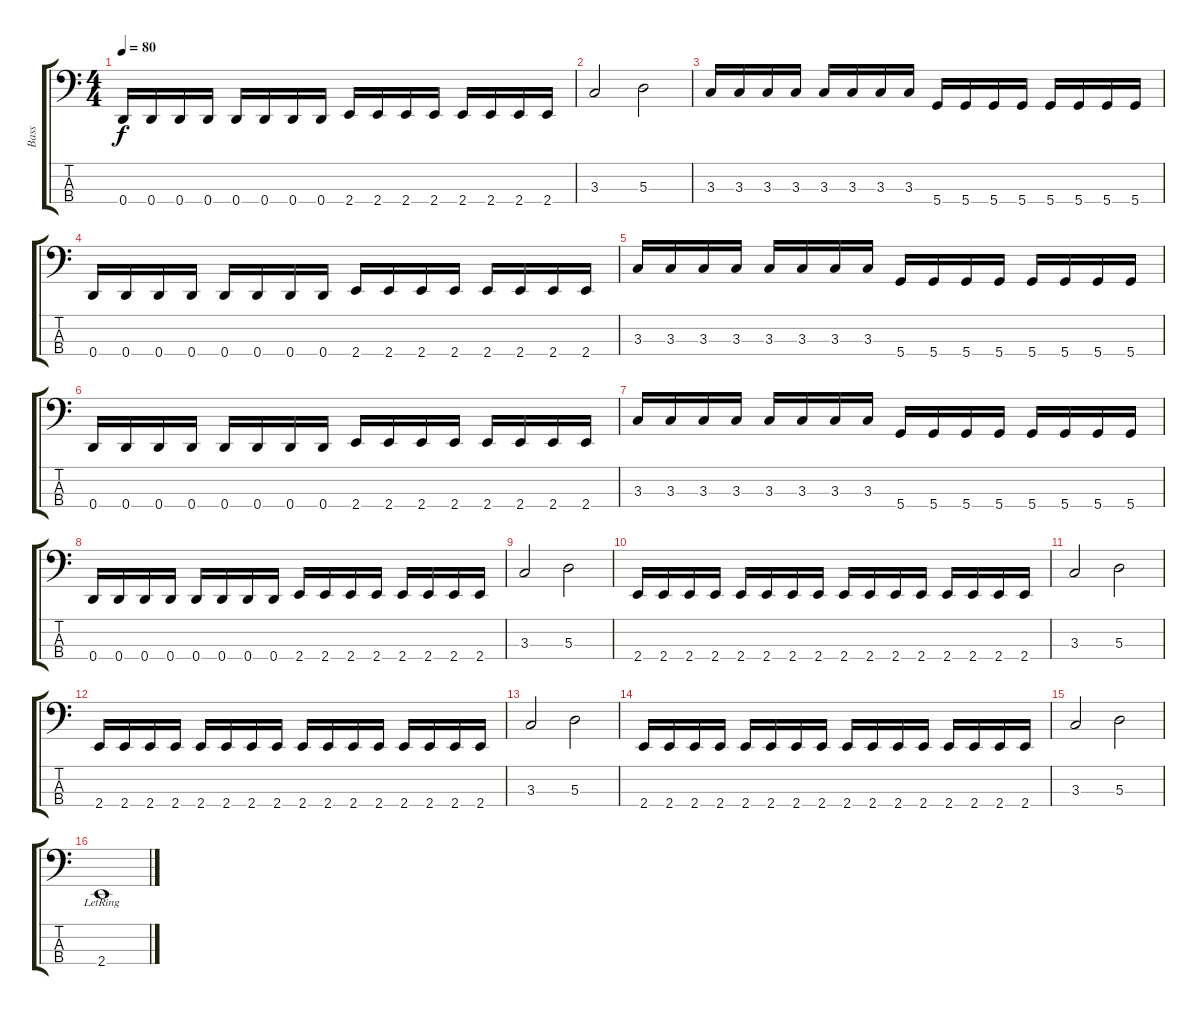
\track ("Bass" "Bass") {instrument electricbassfinger}
\staff {score tabs}
\tuning (G2 D2 A1 D1) {hide}
\ts (4 4)
\tempo 80
\clef f4
\ks c
0.4.16{dy f} 0.4.16 0.4.16 0.4.16 0.4.16 0.4.16 0.4.16 0.4.16 2.4.16 2.4.16 2.4.16 2.4.16 2.4.16 2.4.16 2.4.16 2.4.16 |
3.3.2 5.3.2 |
3.3.16 3.3.16 3.3.16 3.3.16 3.3.16 3.3.16 3.3.16 3.3.16 5.4.16 5.4.16 5.4.16 5.4.16 5.4.16 5.4.16 5.4.16 5.4.16 |
0.4.16 0.4.16 0.4.16 0.4.16 0.4.16 0.4.16 0.4.16 0.4.16 2.4.16 2.4.16 2.4.16 2.4.16 2.4.16 2.4.16 2.4.16 2.4.16 |
3.3.16 3.3.16 3.3.16 3.3.16 3.3.16 3.3.16 3.3.16 3.3.16 5.4.16 5.4.16 5.4.16 5.4.16 5.4.16 5.4.16 5.4.16 5.4.16 |
0.4.16 0.4.16 0.4.16 0.4.16 0.4.16 0.4.16 0.4.16 0.4.16 2.4.16 2.4.16 2.4.16 2.4.16 2.4.16 2.4.16 2.4.16 2.4.16 |
3.3.16 3.3.16 3.3.16 3.3.16 3.3.16 3.3.16 3.3.16 3.3.16 5.4.16 5.4.16 5.4.16 5.4.16 5.4.16 5.4.16 5.4.16 5.4.16 |
0.4.16 0.4.16 0.4.16 0.4.16 0.4.16 0.4.16 0.4.16 0.4.16 2.4.16 2.4.16 2.4.16 2.4.16 2.4.16 2.4.16 2.4.16 2.4.16 |
3.3.2 5.3.2 |
2.4.16 2.4.16 2.4.16 2.4.16 2.4.16 2.4.16 2.4.16 2.4.16 2.4.16 2.4.16 2.4.16 2.4.16 2.4.16 2.4.16 2.4.16 2.4.16 |
3.3.2 5.3.2 |
2.4.16 2.4.16 2.4.16 2.4.16 2.4.16 2.4.16 2.4.16 2.4.16 2.4.16 2.4.16 2.4.16 2.4.16 2.4.16 2.4.16 2.4.16 2.4.16 |
3.3.2 5.3.2 |
2.4.16 2.4.16 2.4.16 2.4.16 2.4.16 2.4.16 2.4.16 2.4.16 2.4.16 2.4.16 2.4.16 2.4.16 2.4.16 2.4.16 2.4.16 2.4.16 |
3.3.2 5.3.2 |
2.4{lr}.1
